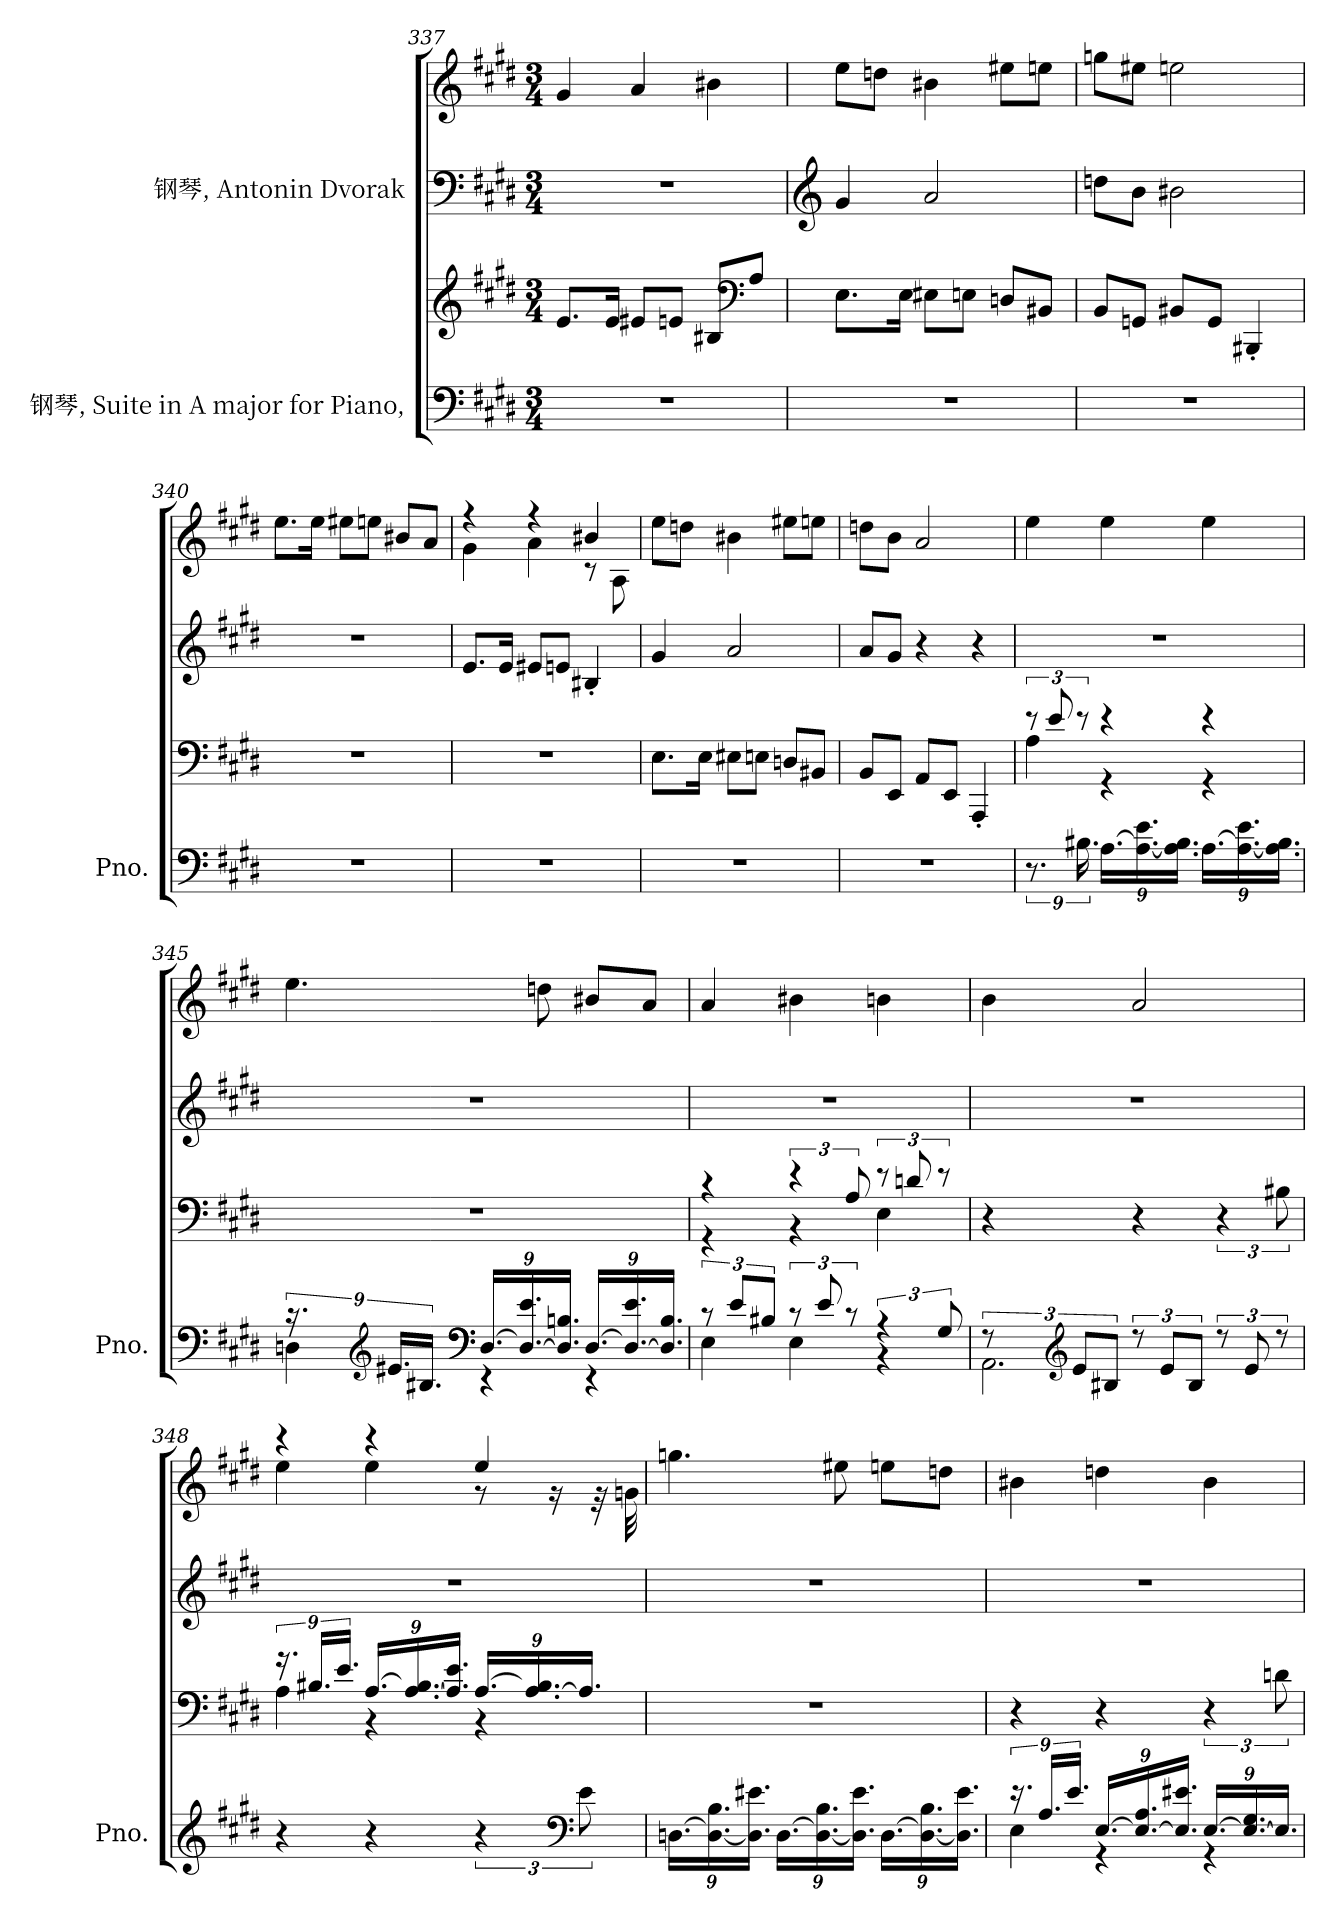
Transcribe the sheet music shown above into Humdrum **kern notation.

**kern	**kern	**kern	**kern
*part2	*part2	*part1	*part1
*staff4	*staff3	*staff2	*staff1
*I"钢琴, Suite in A major for Piano,	*	*I"钢琴, Antonin Dvorak	*
*I'Pno.	*	*	*
*clefF4	*clefG2	*clefF4	*clefG2
*k[f#c#g#d#]	*k[f#c#g#d#]	*k[f#c#g#d#]	*k[f#c#g#d#]
*M3/4	*M3/4	*M3/4	*M3/4
=337	=337	=337	=337
2.r	8.e/L	2.r	4g#/
.	16e/Jk	.	.
.	8e#X/L	.	4a/
.	8en/J	.	.
.	8B#X/L	.	4b#X\
*	*clefF4	*	*
.	8A/J	.	.
=338	=338	=338	=338
*	*	*clefG2	*
2.r	8.E\L	4g#/	8ee\L
.	.	.	8ddn\J
.	16E\Jk	.	.
.	8E#X\L	2a/	4b#X\
.	8En\J	.	.
.	8Dn/L	.	8ee#X\L
.	8BB#X/J	.	8een\J
!!LO:LB:g=z
=339	=339	=339	=339
2.r	8BB/L	8ddn\L	8ggn\L
.	8GGn/J	8b\J	8ee#X\J
.	8BB#X/L	2b#X\	2een\
.	8GG/J	.	.
.	4BBB#X'/	.	.
=340	=340	=340	=340
2.r	2.r	2.r	8.ee\L
.	.	.	16ee\Jk
.	.	.	8ee#X\L
.	.	.	8een\J
.	.	.	8b#X/L
.	.	.	8a/J
=341	=341	=341	=341
*	*	*	*^
2.r	2.r	8.e/L	4r	4g#\
.	.	16e/Jk	.	.
.	.	8e#X/L	4r	4a\
.	.	8en/J	.	.
.	.	4B#X'/	4b#X/	8r
.	.	.	.	8A\
*	*	*	*v	*v
=342	=342	=342	=342
2.r	8.E\L	4g#/	8ee\L
.	.	.	8ddn\J
.	16E\Jk	.	.
.	8E#X\L	2a/	4b#X\
.	8En\J	.	.
.	8Dn/L	.	8ee#X\L
.	8BB#X/J	.	8een\J
!!LO:LB:g=z
=343	=343	=343	=343
2.r	8BB/L	8a/L	8ddn\L
.	8EE/J	8g#/J	8b\J
.	8AA/L	4r	2a/
.	8EE/J	.	.
.	4AAA'/	4r	.
=344	=344	=344	=344
*	*^	*	*
9.r	12r	4A\	2.r	4ee\
.	12e/	.	.	.
18.B#X\	12r	.	.	.
[18.A\LL	4r	4r	.	4ee\
18.A\_ 18.e\	.	.	.	.
18.A\] 18.B#\JJ	.	.	.	.
[18.A\LL	4r	4r	.	4ee\
18.A\_ 18.e\	.	.	.	.
18.A\] 18.B#\JJ	.	.	.	.
*	*v	*v	*	*
!!LO:PB:g=z
=345	=345	=345	=345
*^	*	*	*
18.r	4Dn\	2.r	2.r	4.ee\
*clefG2	*	*	*	*
18.e#X/LL	.	.	.	.
18.B#X/JJ	.	.	.	.
*clefF4	*	*	*	*
[18.D/LL	4r	.	.	.
18.D/_ 18.e#/	.	.	.	.
.	.	.	.	8ddn\
18.D/] 18.Bn/JJ	.	.	.	.
[18.D/LL	4r	.	.	8b#X/L
18.D/_ 18.e#/	.	.	.	.
.	.	.	.	8a/J
18.D/] 18.B/JJ	.	.	.	.
=346	=346	=346	=346	=346
*	*	*^	*	*
12r	4E\	4r	4r	2.r	4a/
12e/L	.	.	.	.	.
12B#X/J	.	.	.	.	.
12r	4E\	6r	4r	.	4b#X\
12e/	.	.	.	.	.
12r	.	12A/	.	.	.
6r	4r	12r	4E\	.	4bn\
.	.	12dn/	.	.	.
12G#/	.	12r	.	.	.
*	*	*v	*v	*	*
!!LO:LB:g=z
=347	=347	=347	=347	=347
12r	2.AA\	4r	2.r	4b\
*clefG2	*	*	*	*
12e/L	.	.	.	.
12B#X/J	.	.	.	.
12r	.	4r	.	2a/
12e/L	.	.	.	.
12B#/J	.	.	.	.
12r	.	6r	.	.
12e/	.	.	.	.
12r	.	12B#X\	.	.
*v	*v	*	*	*
=348	=348	=348	=348
*	*^	*	*^
4r	18.r	4A\	2.r	4r	4ee\
.	18.B#X/LL	.	.	.	.
.	18.e/JJ	.	.	.	.
4r	[18.A/LL	4r	.	4r	4ee\
.	18.A/_ 18.B#/	.	.	.	.
.	18.A/] 18.e/JJ	.	.	.	.
6r	[18.A/LL	4r	.	4ee/	8r
.	18.A/_ 18.B#/	.	.	.	.
.	.	.	.	.	16r
*clefF4	*	*	*	*	*
12e\	18.A/JJ]	.	.	.	.
.	.	.	.	.	32r
.	.	.	.	.	32gn\
*	*v	*v	*	*v	*v
!!LO:LB:g=z
=349	=349	=349	=349
*Xbrackettup	*	*	*
[18.Dn\LL	2.r	2.r	4.ggn\
18.D\_ 18.B\	.	.	.
18.D\] 18.e#X\JJ	.	.	.
[18.D\LL	.	.	.
18.D\_ 18.B\	.	.	.
.	.	.	8ee#X\
18.D\] 18.e#\JJ	.	.	.
[18.D\LL	.	.	8een\L
18.D\_ 18.B\	.	.	.
.	.	.	8ddn\J
18.D\] 18.e#\JJ	.	.	.
=350	=350	=350	=350
*brackettup	*	*	*
*^	*	*	*
18.r	4E\	4r	2.r	4b#X\
18.A/LL	.	.	.	.
18.e/JJ	.	.	.	.
[18.E/LL	4r	4r	.	4ddn\
18.E/_ 18.A/	.	.	.	.
18.E/] 18.e#X/JJ	.	.	.	.
[18.E/LL	4r	6r	.	4b#\
18.E/_ 18.G#/	.	.	.	.
18.E/JJ]	.	12dn\	.	.
*v	*v	*	*	*
=	=	=	=
*-	*-	*-	*-
